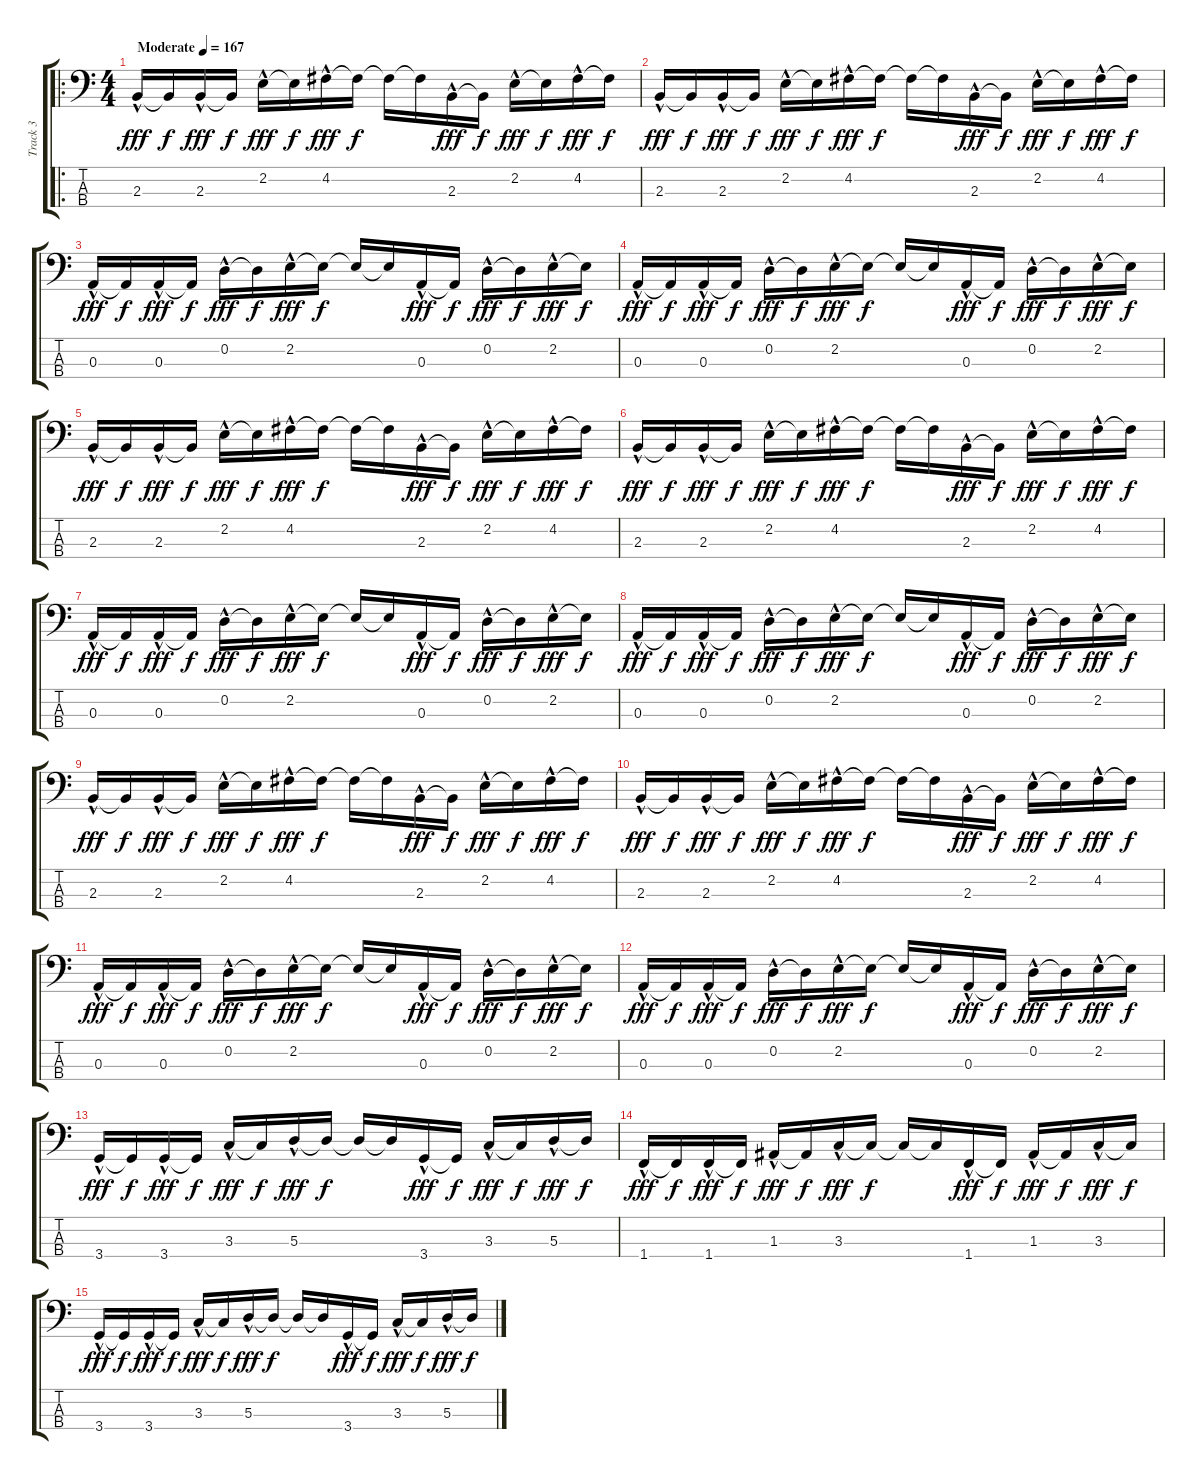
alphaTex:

\track ("Track 3" "Track 3") {instrument electricbasspick}
\staff {score tabs}
\tuning (G2 D2 A1 E1) {hide}
\ro
\ts (4 4)
\tempo (167 "Moderate")
\clef f4
\ks c
2.3{hac}.16{dy fff instrument electricbasspick} 2.3{t}.16{dy f} 2.3{hac}.16{dy fff} 2.3{t}.16{dy f} 2.2{hac}.16{dy fff} 2.2{t}.16{dy f} 4.2{hac}.16{dy fff} 4.2{t}.16{dy f} 4.2{t}.16 4.2{t}.16 2.3{hac}.16{dy fff} 2.3{t}.16{dy f} 2.2{hac}.16{dy fff} 2.2{t}.16{dy f} 4.2{hac}.16{dy fff} 4.2{t}.16{dy f} |
2.3{hac}.16{dy fff} 2.3{t}.16{dy f} 2.3{hac}.16{dy fff} 2.3{t}.16{dy f} 2.2{hac}.16{dy fff} 2.2{t}.16{dy f} 4.2{hac}.16{dy fff} 4.2{t}.16{dy f} 4.2{t}.16 4.2{t}.16 2.3{hac}.16{dy fff} 2.3{t}.16{dy f} 2.2{hac}.16{dy fff} 2.2{t}.16{dy f} 4.2{hac}.16{dy fff} 4.2{t}.16{dy f} |
0.3{hac}.16{dy fff} 0.3{t}.16{dy f} 0.3{hac}.16{dy fff} 0.3{t}.16{dy f} 0.2{hac}.16{dy fff} 0.2{t}.16{dy f} 2.2{hac}.16{dy fff} 2.2{t}.16{dy f} 2.2{t}.16 2.2{t}.16 0.3{hac}.16{dy fff} 0.3{t}.16{dy f} 0.2{hac}.16{dy fff} 0.2{t}.16{dy f} 2.2{hac}.16{dy fff} 2.2{t}.16{dy f} |
0.3{hac}.16{dy fff} 0.3{t}.16{dy f} 0.3{hac}.16{dy fff} 0.3{t}.16{dy f} 0.2{hac}.16{dy fff} 0.2{t}.16{dy f} 2.2{hac}.16{dy fff} 2.2{t}.16{dy f} 2.2{t}.16 2.2{t}.16 0.3{hac}.16{dy fff} 0.3{t}.16{dy f} 0.2{hac}.16{dy fff} 0.2{t}.16{dy f} 2.2{hac}.16{dy fff} 2.2{t}.16{dy f} |
2.3{hac}.16{dy fff} 2.3{t}.16{dy f} 2.3{hac}.16{dy fff} 2.3{t}.16{dy f} 2.2{hac}.16{dy fff} 2.2{t}.16{dy f} 4.2{hac}.16{dy fff} 4.2{t}.16{dy f} 4.2{t}.16 4.2{t}.16 2.3{hac}.16{dy fff} 2.3{t}.16{dy f} 2.2{hac}.16{dy fff} 2.2{t}.16{dy f} 4.2{hac}.16{dy fff} 4.2{t}.16{dy f} |
2.3{hac}.16{dy fff} 2.3{t}.16{dy f} 2.3{hac}.16{dy fff} 2.3{t}.16{dy f} 2.2{hac}.16{dy fff} 2.2{t}.16{dy f} 4.2{hac}.16{dy fff} 4.2{t}.16{dy f} 4.2{t}.16 4.2{t}.16 2.3{hac}.16{dy fff} 2.3{t}.16{dy f} 2.2{hac}.16{dy fff} 2.2{t}.16{dy f} 4.2{hac}.16{dy fff} 4.2{t}.16{dy f} |
0.3{hac}.16{dy fff} 0.3{t}.16{dy f} 0.3{hac}.16{dy fff} 0.3{t}.16{dy f} 0.2{hac}.16{dy fff} 0.2{t}.16{dy f} 2.2{hac}.16{dy fff} 2.2{t}.16{dy f} 2.2{t}.16 2.2{t}.16 0.3{hac}.16{dy fff} 0.3{t}.16{dy f} 0.2{hac}.16{dy fff} 0.2{t}.16{dy f} 2.2{hac}.16{dy fff} 2.2{t}.16{dy f} |
0.3{hac}.16{dy fff} 0.3{t}.16{dy f} 0.3{hac}.16{dy fff} 0.3{t}.16{dy f} 0.2{hac}.16{dy fff} 0.2{t}.16{dy f} 2.2{hac}.16{dy fff} 2.2{t}.16{dy f} 2.2{t}.16 2.2{t}.16 0.3{hac}.16{dy fff} 0.3{t}.16{dy f} 0.2{hac}.16{dy fff} 0.2{t}.16{dy f} 2.2{hac}.16{dy fff} 2.2{t}.16{dy f} |
2.3{hac}.16{dy fff} 2.3{t}.16{dy f} 2.3{hac}.16{dy fff} 2.3{t}.16{dy f} 2.2{hac}.16{dy fff} 2.2{t}.16{dy f} 4.2{hac}.16{dy fff} 4.2{t}.16{dy f} 4.2{t}.16 4.2{t}.16 2.3{hac}.16{dy fff} 2.3{t}.16{dy f} 2.2{hac}.16{dy fff} 2.2{t}.16{dy f} 4.2{hac}.16{dy fff} 4.2{t}.16{dy f} |
2.3{hac}.16{dy fff} 2.3{t}.16{dy f} 2.3{hac}.16{dy fff} 2.3{t}.16{dy f} 2.2{hac}.16{dy fff} 2.2{t}.16{dy f} 4.2{hac}.16{dy fff} 4.2{t}.16{dy f} 4.2{t}.16 4.2{t}.16 2.3{hac}.16{dy fff} 2.3{t}.16{dy f} 2.2{hac}.16{dy fff} 2.2{t}.16{dy f} 4.2{hac}.16{dy fff} 4.2{t}.16{dy f} |
0.3{hac}.16{dy fff} 0.3{t}.16{dy f} 0.3{hac}.16{dy fff} 0.3{t}.16{dy f} 0.2{hac}.16{dy fff} 0.2{t}.16{dy f} 2.2{hac}.16{dy fff} 2.2{t}.16{dy f} 2.2{t}.16 2.2{t}.16 0.3{hac}.16{dy fff} 0.3{t}.16{dy f} 0.2{hac}.16{dy fff} 0.2{t}.16{dy f} 2.2{hac}.16{dy fff} 2.2{t}.16{dy f} |
0.3{hac}.16{dy fff} 0.3{t}.16{dy f} 0.3{hac}.16{dy fff} 0.3{t}.16{dy f} 0.2{hac}.16{dy fff} 0.2{t}.16{dy f} 2.2{hac}.16{dy fff} 2.2{t}.16{dy f} 2.2{t}.16 2.2{t}.16 0.3{hac}.16{dy fff} 0.3{t}.16{dy f} 0.2{hac}.16{dy fff} 0.2{t}.16{dy f} 2.2{hac}.16{dy fff} 2.2{t}.16{dy f} |
3.4{hac}.16{dy fff} 3.4{t}.16{dy f} 3.4{hac}.16{dy fff} 3.4{t}.16{dy f} 3.3{hac}.16{dy fff} 3.3{t}.16{dy f} 5.3{hac}.16{dy fff} 5.3{t}.16{dy f} 5.3{t}.16 5.3{t}.16 3.4{hac}.16{dy fff} 3.4{t}.16{dy f} 3.3{hac}.16{dy fff} 3.3{t}.16{dy f} 5.3{hac}.16{dy fff} 5.3{t}.16{dy f} |
1.4{hac}.16{dy fff} 1.4{t}.16{dy f} 1.4{hac}.16{dy fff} 1.4{t}.16{dy f} 1.3{hac}.16{dy fff} 1.3{t}.16{dy f} 3.3{hac}.16{dy fff} 3.3{t}.16{dy f} 3.3{t}.16 3.3{t}.16 1.4{hac}.16{dy fff} 1.4{t}.16{dy f} 1.3{hac}.16{dy fff} 1.3{t}.16{dy f} 3.3{hac}.16{dy fff} 3.3{t}.16{dy f} |
3.4{hac}.16{dy fff} 3.4{t}.16{dy f} 3.4{hac}.16{dy fff} 3.4{t}.16{dy f} 3.3{hac}.16{dy fff} 3.3{t}.16{dy f} 5.3{hac}.16{dy fff} 5.3{t}.16{dy f} 5.3{t}.16 5.3{t}.16 3.4{hac}.16{dy fff} 3.4{t}.16{dy f} 3.3{hac}.16{dy fff} 3.3{t}.16{dy f} 5.3{hac}.16{dy fff} 5.3{t}.16{dy f}
